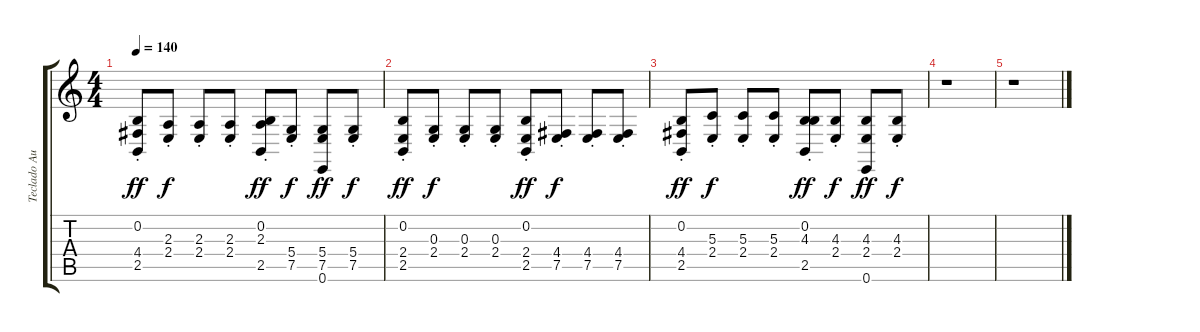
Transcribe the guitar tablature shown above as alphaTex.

\track ("Teclado Aux" "Teclado Au") {instrument lead2sawtooth}
\staff {score tabs}
\tuning (E4 B3 G3 D3 A2 E2) {hide}
\ts (4 4)
\tempo 140
\clef g2
\ks c
(0.2{st} 4.4{st} 2.5{st}).8{dy ff} (2.3{st} 2.4{st}).8{dy f} (2.3{st} 2.4{st}).8 (2.3{st} 2.4{st}).8 (0.2{st} 2.3{st} 2.5{st}).8{dy ff} (5.4{st} 7.5{st}).8{dy f} (5.4{st} 7.5{st} 0.6{st}).8{dy ff} (5.4{st} 7.5{st}).8{dy f} |
(0.2{st} 2.4{st} 2.5{st}).8{dy ff} (0.3{st} 2.4{st}).8{dy f} (0.3{st} 2.4{st}).8 (0.3{st} 2.4{st}).8 (0.2{st} 2.4{st} 2.5{st}).8{dy ff} (4.4{st} 7.5{st}).8{dy f} (4.4{st} 7.5{st}).8 (4.4{st} 7.5{st}).8 |
(0.2{st} 4.4{st} 2.5{st}).8{dy ff} (5.3{st} 2.4{st}).8{dy f} (5.3{st} 2.4{st}).8 (5.3{st} 2.4{st}).8 (0.2{st} 4.3{st} 2.5{st}).8{dy ff} (4.3{st} 2.4{st}).8{dy f} (4.3{st} 2.4{st} 0.6{st}).8{dy ff} (4.3{st} 2.4{st}).8{dy f} |
r.1 |
r.1
